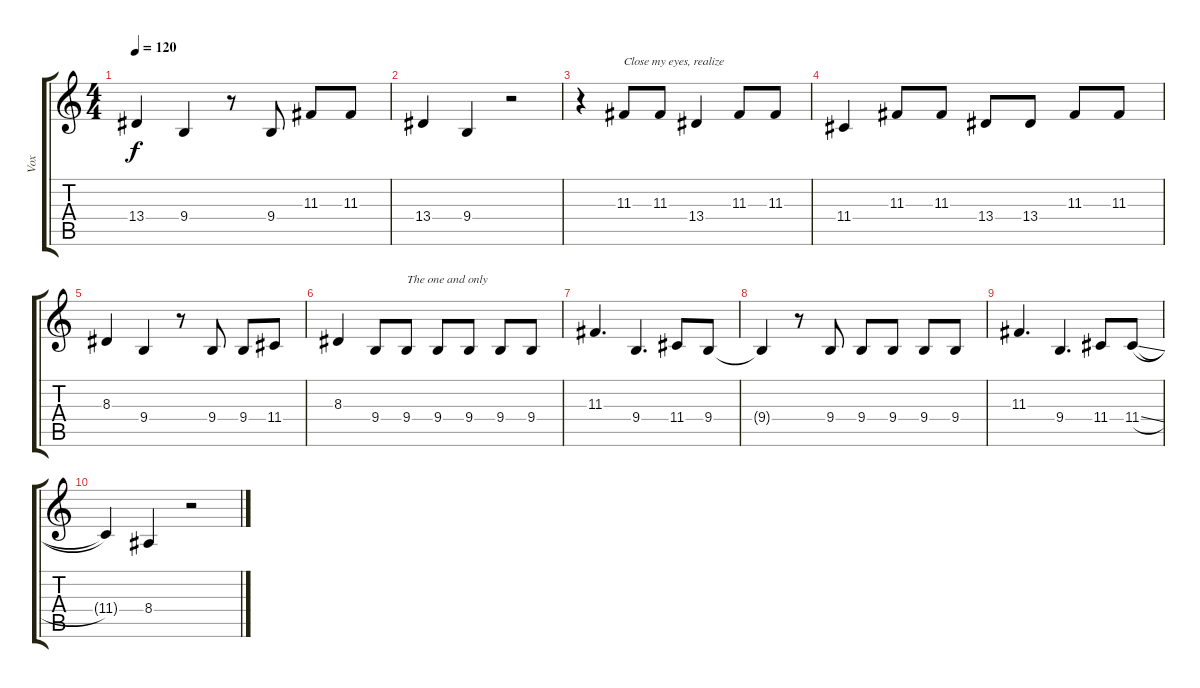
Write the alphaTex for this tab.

\track ("Vox" "Vox") {instrument lead2sawtooth}
\staff {score tabs}
\tuning (E4 B3 G3 D3 A2 E2) {hide}
\ts (4 4)
\tempo 120
\clef g2
\ks c
13.4.4{dy f} 9.4.4 r.8 9.4.8 11.3.8 11.3.8 |
13.4.4 9.4.4 r.2 |
r.4 11.3.8{txt "Close my eyes, realize "} 11.3.8 13.4.4 11.3.8 11.3.8 |
11.4.4 11.3.8 11.3.8 13.4.8 13.4.8 11.3.8 11.3.8 |
8.3.4 9.4.4 r.8 9.4.8 9.4.8 11.4.8 |
8.3.4 9.4.8 9.4.8{txt "The one and only"} 9.4.8 9.4.8 9.4.8 9.4.8 |
11.3.4{d} 9.4.4{d} 11.4.8 9.4.8 |
9.4{t}.4 r.8 9.4.8 9.4.8 9.4.8 9.4.8 9.4.8 |
11.3.4{d} 9.4.4{d} 11.4.8 11.4{sl}.8 |
11.4{t}.4 8.4.4 r.2
